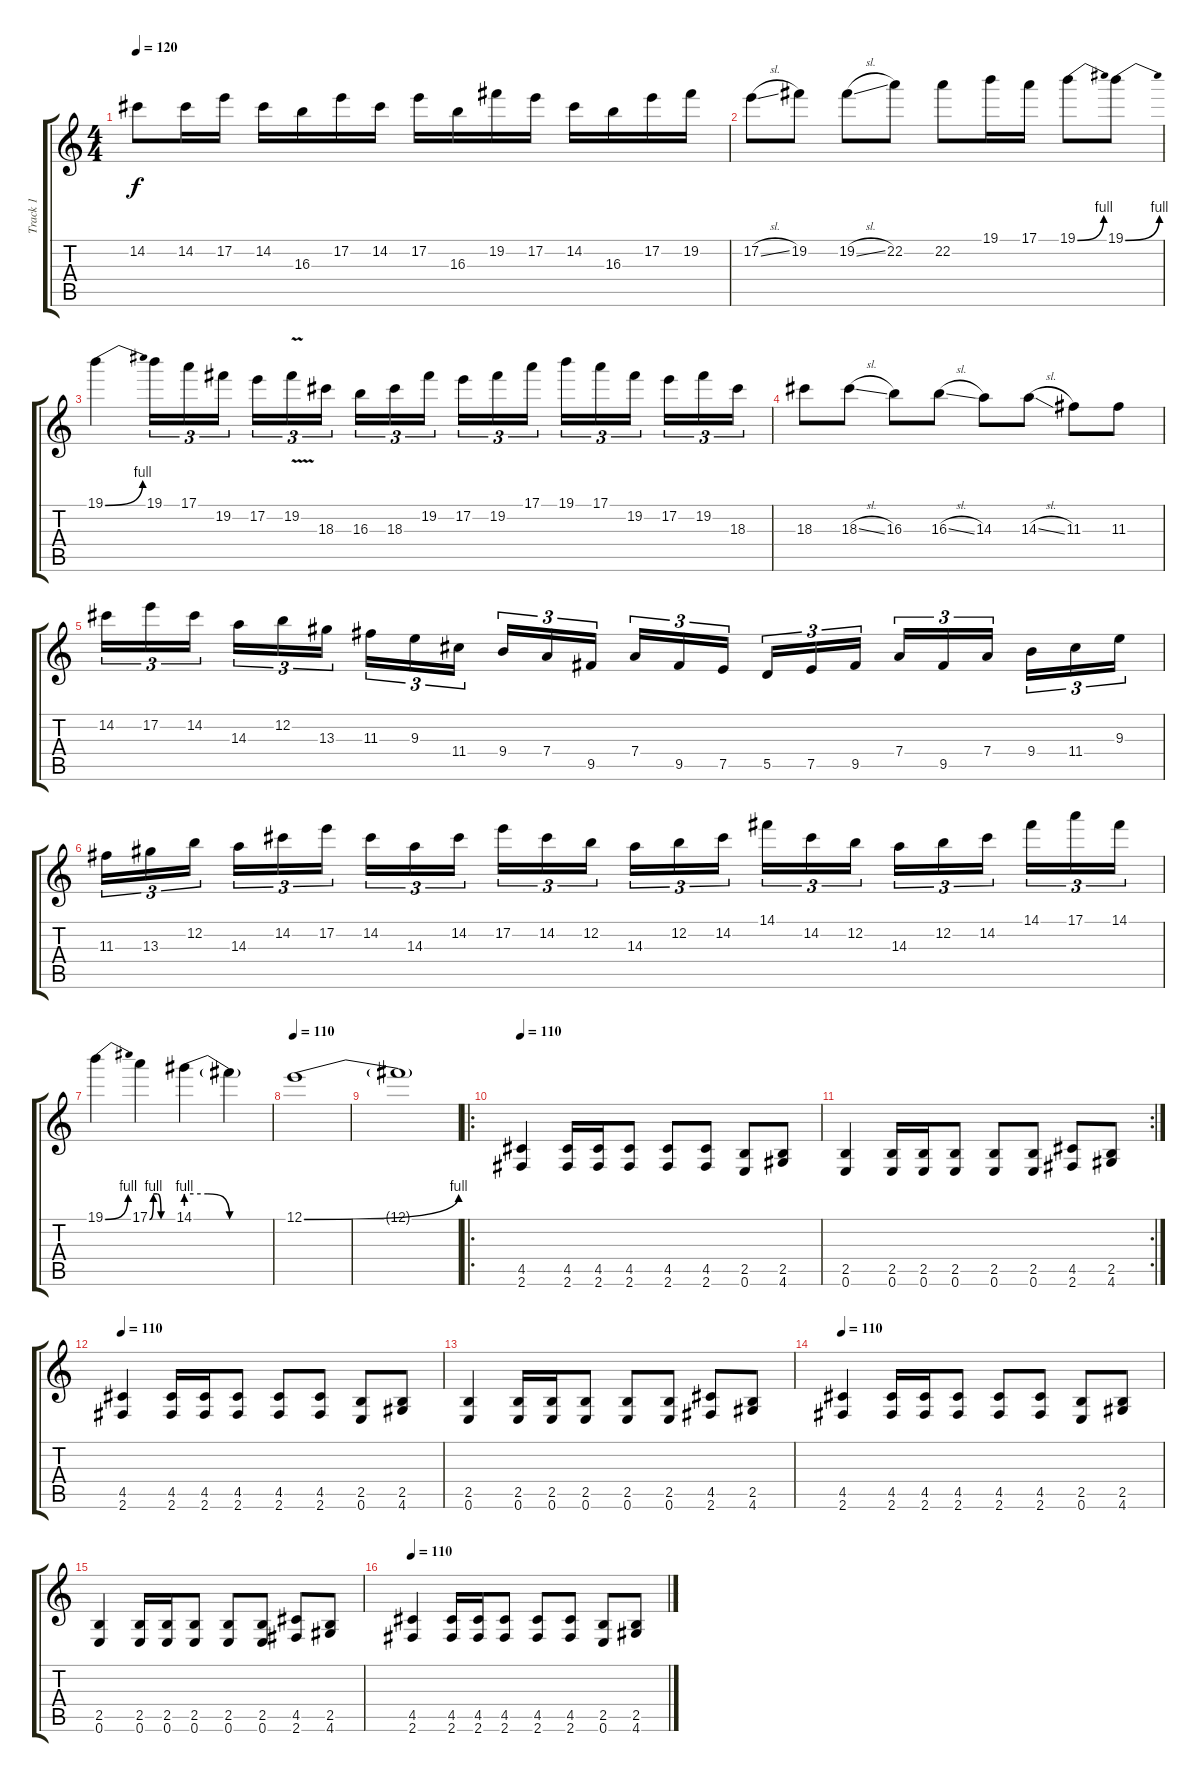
\track ("Track 1" "Track 1") {instrument distortionguitar}
\staff {score tabs}
\tuning (E4 B3 G3 D3 A2 E2) {hide}
\ts (4 4)
\tempo 120
\clef g2
\ks c
14.2.8{dy f} 14.2.16 17.2.16 14.2.16 16.3.16 17.2.16 14.2.16 17.2.16 16.3.16 19.2.16 17.2.16 14.2.16 16.3.16 17.2.16 19.2.16 |
17.2{sl}.8 19.2.8 19.2{sl}.8 22.2.8 22.2.8 19.1.16 17.1.16 19.1{be (bend 0 0 60 4)}.8 19.1{be (bend 0 0 60 4)}.8 |
19.1{be (bend 0 0 60 4)}.4 19.1.16{tu (3 2)} 17.1.16{tu (3 2)} 19.2.16{tu (3 2) beam splitsecondary} 17.2.16{tu (3 2)} 19.2{v}.16{tu (3 2)} 18.3.16{tu (3 2)} 16.3.16{tu (3 2)} 18.3.16{tu (3 2)} 19.2.16{tu (3 2) beam splitsecondary} 17.2.16{tu (3 2)} 19.2.16{tu (3 2)} 17.1.16{tu (3 2)} 19.1.16{tu (3 2)} 17.1.16{tu (3 2)} 19.2.16{tu (3 2) beam splitsecondary} 17.2.16{tu (3 2)} 19.2.16{tu (3 2)} 18.3.16{tu (3 2)} |
18.3.8 18.3{sl}.8 16.3.8 16.3{sl}.8 14.3.8 14.3{sl}.8 11.3.8 11.3.8 |
14.2.16{tu (3 2)} 17.2.16{tu (3 2)} 14.2.16{tu (3 2) beam splitsecondary} 14.3.16{tu (3 2)} 12.2.16{tu (3 2)} 13.3.16{tu (3 2)} 11.3.16{tu (3 2)} 9.3.16{tu (3 2)} 11.4.16{tu (3 2) beam splitsecondary} 9.4.16{tu (3 2)} 7.4.16{tu (3 2)} 9.5.16{tu (3 2)} 7.4.16{tu (3 2)} 9.5.16{tu (3 2)} 7.5.16{tu (3 2) beam splitsecondary} 5.5.16{tu (3 2)} 7.5.16{tu (3 2)} 9.5.16{tu (3 2)} 7.4.16{tu (3 2)} 9.5.16{tu (3 2)} 7.4.16{tu (3 2) beam splitsecondary} 9.4.16{tu (3 2)} 11.4.16{tu (3 2)} 9.3.16{tu (3 2)} |
11.3.16{tu (3 2)} 13.3.16{tu (3 2)} 12.2.16{tu (3 2) beam splitsecondary} 14.3.16{tu (3 2)} 14.2.16{tu (3 2)} 17.2.16{tu (3 2)} 14.2.16{tu (3 2)} 14.3.16{tu (3 2)} 14.2.16{tu (3 2) beam splitsecondary} 17.2.16{tu (3 2)} 14.2.16{tu (3 2)} 12.2.16{tu (3 2)} 14.3.16{tu (3 2)} 12.2.16{tu (3 2)} 14.2.16{tu (3 2) beam splitsecondary} 14.1.16{tu (3 2)} 14.2.16{tu (3 2)} 12.2.16{tu (3 2)} 14.3.16{tu (3 2)} 12.2.16{tu (3 2)} 14.2.16{tu (3 2) beam splitsecondary} 14.1.16{tu (3 2)} 17.1.16{tu (3 2)} 14.1.16{tu (3 2)} |
19.1{be (bend 0 0 60 4)}.4 17.1{be (custom 0 0 10 4 20 4 30 0 60 0)}.4 14.1{be (custom 0 4 15 4 30 0 60 0)}.4 14.1{t}.4 |
\tempo 110
12.1{be (bend 0 0 60 4)}.1 |
12.1{t}.1 |
\ro
\tempo 110
(4.5 2.6).4 (4.5 2.6).16 (4.5 2.6).16 (4.5 2.6).8 (4.5 2.6).8 (4.5 2.6).8 (2.5 0.6).8 (2.5 4.6).8 |
\rc 2
(2.5 0.6).4 (2.5 0.6).16 (2.5 0.6).16 (2.5 0.6).8 (2.5 0.6).8 (2.5 0.6).8 (4.5 2.6).8 (2.5 4.6).8 |
\tempo 110
(4.5 2.6).4 (4.5 2.6).16 (4.5 2.6).16 (4.5 2.6).8 (4.5 2.6).8 (4.5 2.6).8 (2.5 0.6).8 (2.5 4.6).8 |
(2.5 0.6).4 (2.5 0.6).16 (2.5 0.6).16 (2.5 0.6).8 (2.5 0.6).8 (2.5 0.6).8 (4.5 2.6).8 (2.5 4.6).8 |
\tempo 110
(4.5 2.6).4 (4.5 2.6).16 (4.5 2.6).16 (4.5 2.6).8 (4.5 2.6).8 (4.5 2.6).8 (2.5 0.6).8 (2.5 4.6).8 |
(2.5 0.6).4 (2.5 0.6).16 (2.5 0.6).16 (2.5 0.6).8 (2.5 0.6).8 (2.5 0.6).8 (4.5 2.6).8 (2.5 4.6).8 |
\tempo 110
(4.5 2.6).4 (4.5 2.6).16 (4.5 2.6).16 (4.5 2.6).8 (4.5 2.6).8 (4.5 2.6).8 (2.5 0.6).8 (2.5 4.6).8
